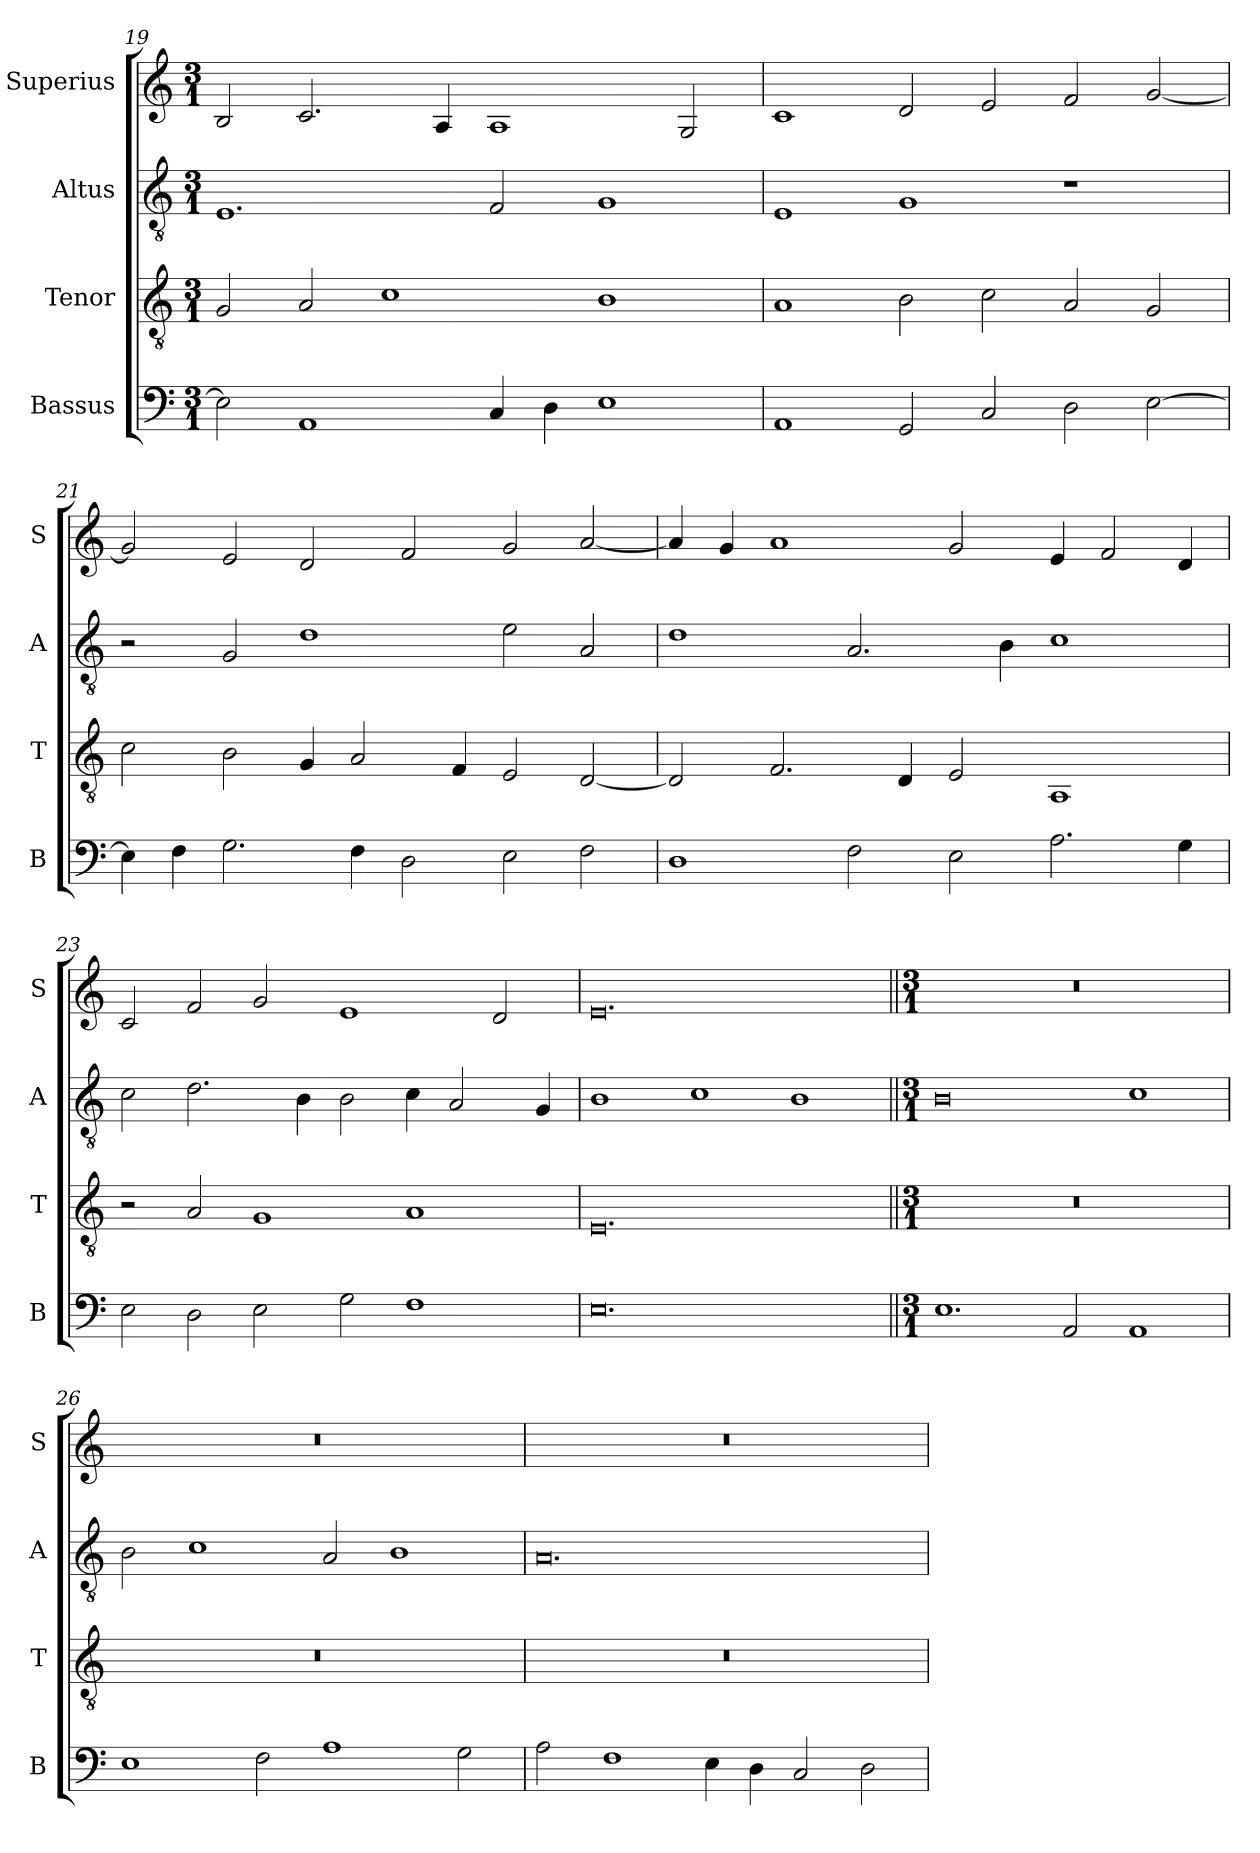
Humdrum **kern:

**kern	**kern	**kern	**kern
*part4	*part3	*part2	*part1
*staff4	*staff3	*staff2	*staff1
*I"Bassus	*I"Tenor	*I"Altus	*I"Superius
*I'B	*I'T	*I'A	*I'S
*clefF4	*clefGv2	*clefGv2	*clefG2
*k[]	*k[]	*k[]	*k[]
*M3/1	*M3/1	*M3/1	*M3/1
=19	=19	=19	=19
2E\]	2G/	1.E	2B/
1AA	2A/	.	2.c/
.	1c	.	.
.	.	.	4A/
4C/	.	2F/	1A
4D\	.	.	.
1E	1B	1G	.
.	.	.	2G/
=20	=20	=20	=20
1AA	1A	1E	1c
2GG/	2B\	1G	2d/
2C/	2c\	.	2e/
2D\	2A/	1r	2f/
[2E\	2G/	.	[2g/
=21	=21	=21	=21
4E\]	2c\	2r	2g/]
4F\	.	.	.
2.G\	2B\	2G/	2e/
.	4G/	1d	2d/
4F\	2A/	.	.
2D\	.	.	2f/
.	4F/	.	.
2E\	2E/	2e\	2g/
2F\	[2D/	2A/	[2a/
=22	=22	=22	=22
1D	2D/]	1d	4a/]
.	.	.	4g/
.	2.F/	.	1a
2F\	.	2.A/	.
.	4D/	.	.
2E\	2E/	.	2g/
.	.	4B\	.
2.A\	1AA	1c	4e/
.	.	.	2f/
4G\	.	.	4d/
=23	=23	=23	=23
2E\	2r	2c\	2c/
2D\	2A/	2.d\	2f/
2E\	1G	.	2g/
.	.	4B\	.
2G\	.	2B\	1e
1F	1A	4c\	.
.	.	2A/	.
.	.	.	2d/
.	.	4G/	.
=24	=24	=24	=24
0.E	0.E	1B	0.e
.	.	1c	.
.	.	1B	.
!!LO:LB:g=z
=25||	=25||	=25||	=25||
*M3/1	*M3/1	*M3/1	*M3/1
1.E	0.r	0B	0.r
2AA/	.	.	.
1AA	.	1c	.
=26	=26	=26	=26
1E	0.r	2B\	0.r
.	.	1c	.
2F\	.	.	.
1A	.	2A/	.
.	.	1B	.
2G\	.	.	.
=27	=27	=27	=27
2A\	0.r	0.A	0.r
1F	.	.	.
4E\	.	.	.
4D\	.	.	.
2C/	.	.	.
2D\	.	.	.
=	=	=	=
*-	*-	*-	*-
